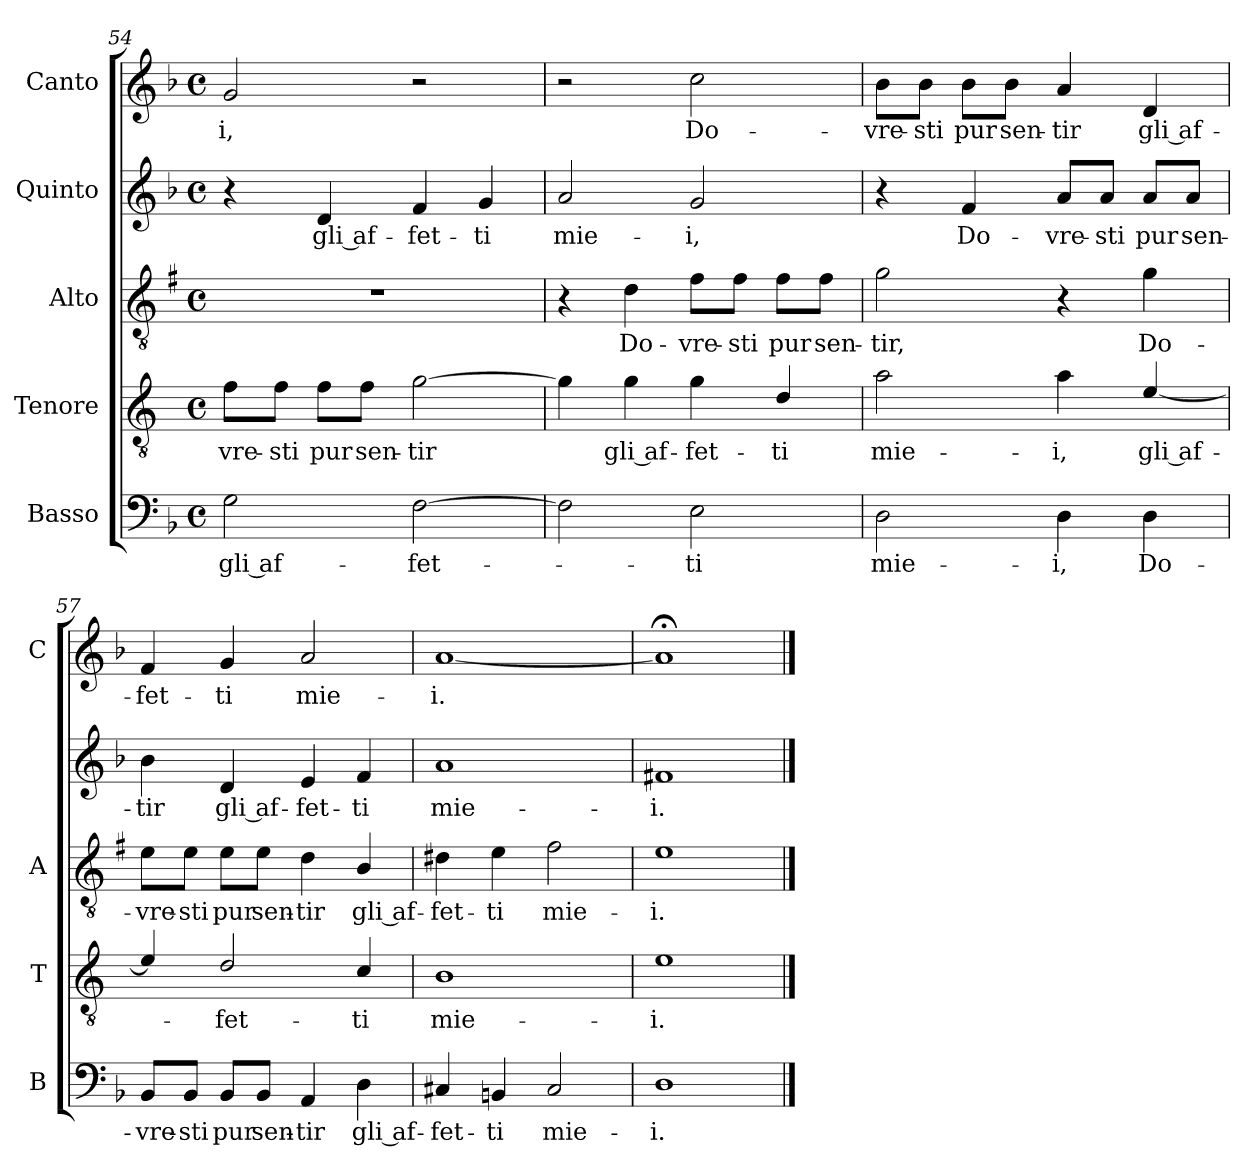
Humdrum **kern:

**kern	**text	**kern	**text	**kern	**text	**kern	**text	**kern	**text
*part5	*part5	*part4	*part4	*part3	*part3	*part2	*part2	*part1	*part1
*staff5	*staff5	*staff4	*staff4	*staff3	*staff3	*staff2	*staff2	*staff1	*staff1
*I"Basso	*	*I"Tenore	*	*I"Alto	*	*I"Quinto	*	*I"Canto	*
*I'B	*	*I'T	*	*I'A	*	*	*	*I'C	*
!!LO:LB:g=z
*clefF4	*	*clefGv2	*	*clefGv2	*	*clefG2	*	*clefG2	*
*	*	*ITrd4c7	*	*ITrd1c2	*	*	*	*	*
*k[b-]	*	*k[b-]	*	*k[b-]	*	*k[b-]	*	*k[b-]	*
*F:	*	*F:	*	*F:	*	*F:	*	*F:	*
*M4/4	*	*M4/4	*	*M4/4	*	*M4/4	*	*M4/4	*
*met(c)	*	*met(c)	*	*met(c)	*	*met(c)	*	*met(c)	*
=54	=54	=54	=54	=54	=54	=54	=54	=54	=54
!	!LO:LY:b	!	!LO:LY:b	!	!	!	!	!	!LO:LY:b
2G\	gli af-	8B-\L	-vre-	1r	.	4r	.	2g/	-i,
!	!	!	!LO:LY:b	!	!	!	!	!	!
.	.	8B-\J	-sti	.	.	.	.	.	.
!	!	!	!LO:LY:b	!	!	!	!LO:LY:b	!	!
.	.	8B-\L	pur	.	.	4d/	gli af-	.	.
!	!	!	!LO:LY:b	!	!	!	!	!	!
.	.	8B-\J	sen-	.	.	.	.	.	.
!	!LO:LY:b	!	!LO:LY:b	!	!	!	!LO:LY:b	!	!
[2F\	-fet-	[2c\	-tir	.	.	4f/	-fet-	2r	.
!	!	!	!	!	!	!	!LO:LY:b	!	!
.	.	.	.	.	.	4g/	-ti	.	.
=55	=55	=55	=55	=55	=55	=55	=55	=55	=55
!	!	!	!	!	!	!	!LO:LY:b	!	!
2F\]	.	4c\]	.	4r	.	2a/	mie-	2r	.
!	!	!	!LO:LY:b	!	!LO:LY:b	!	!	!	!
.	.	4c\	gli af-	4c\	Do-	.	.	.	.
!	!LO:LY:b	!	!LO:LY:b	!	!LO:LY:b	!	!LO:LY:b	!	!LO:LY:b
2E\	-ti	4c\	-fet-	8e\L	-vre-	2g/	-i,	2cc\	Do-
!	!	!	!	!	!LO:LY:b	!	!	!	!
.	.	.	.	8e\J	-sti	.	.	.	.
!	!	!	!LO:LY:b	!	!LO:LY:b	!	!	!	!
.	.	4G/	-ti	8e\L	pur	.	.	.	.
!	!	!	!	!	!LO:LY:b	!	!	!	!
.	.	.	.	8e\J	sen-	.	.	.	.
=56	=56	=56	=56	=56	=56	=56	=56	=56	=56
!	!LO:LY:b	!	!LO:LY:b	!	!LO:LY:b	!	!	!	!LO:LY:b
2D\	mie-	2d\	mie-	2f\	-tir,	4r	.	8b-\L	-vre-
!	!	!	!	!	!	!	!	!	!LO:LY:b
.	.	.	.	.	.	.	.	8b-\J	-sti
!	!	!	!	!	!	!	!LO:LY:b	!	!LO:LY:b
.	.	.	.	.	.	4f/	Do-	8b-\L	pur
!	!	!	!	!	!	!	!	!	!LO:LY:b
.	.	.	.	.	.	.	.	8b-\J	sen-
!	!LO:LY:b	!	!LO:LY:b	!	!	!	!LO:LY:b	!	!LO:LY:b
4D\	-i,	4d\	-i,	4r	.	8a/L	-vre-	4a/	-tir
!	!	!	!	!	!	!	!LO:LY:b	!	!
.	.	.	.	.	.	8a/J	-sti	.	.
!	!LO:LY:b	!	!LO:LY:b	!	!LO:LY:b	!	!LO:LY:b	!	!LO:LY:b
4D\	Do-	[4A/	gli af-	4f\	Do-	8a/L	pur	4d/	gli af-
!	!	!	!	!	!	!	!LO:LY:b	!	!
.	.	.	.	.	.	8a/J	sen-	.	.
=57	=57	=57	=57	=57	=57	=57	=57	=57	=57
!	!LO:LY:b	!	!	!	!LO:LY:b	!	!LO:LY:b	!	!LO:LY:b
8BB-/L	-vre-	4A/]	.	8d\L	-vre-	4b-\	-tir	4f/	-fet-
!	!LO:LY:b	!	!	!	!LO:LY:b	!	!	!	!
8BB-/J	-sti	.	.	8d\J	-sti	.	.	.	.
!	!LO:LY:b	!	!LO:LY:b	!	!LO:LY:b	!	!LO:LY:b	!	!LO:LY:b
8BB-/L	pur	2G/	-fet-	8d\L	pur	4d/	gli af-	4g/	-ti
!	!LO:LY:b	!	!	!	!LO:LY:b	!	!	!	!
8BB-/J	sen-	.	.	8d\J	sen-	.	.	.	.
!	!LO:LY:b	!	!	!	!LO:LY:b	!	!LO:LY:b	!	!LO:LY:b
4AA/	-tir	.	.	4c\	-tir	4e/	-fet-	2a/	mie-
!	!LO:LY:b	!	!LO:LY:b	!	!LO:LY:b	!	!LO:LY:b	!	!
4D\	gli af-	4F/	-ti	4A/	gli af-	4f/	-ti	.	.
=58	=58	=58	=58	=58	=58	=58	=58	=58	=58
!	!LO:LY:b	!	!LO:LY:b	!	!LO:LY:b	!	!LO:LY:b	!	!LO:LY:b
4C#X/	-fet-	1E	mie-	4c#X\	-fet-	1a	mie-	[1a	-i.
!	!LO:LY:b	!	!	!	!LO:LY:b	!	!	!	!
4BBn/	-ti	.	.	4d\	-ti	.	.	.	.
!	!LO:LY:b	!	!	!	!LO:LY:b	!	!	!	!
2C#/	mie-	.	.	2e\	mie-	.	.	.	.
=59	=59	=59	=59	=59	=59	=59	=59	=59	=59
!	!LO:LY:b	!	!LO:LY:b	!	!LO:LY:b	!	!LO:LY:b	!	!
1D	-i.	1A	-i.	1d	-i.	1f#X	-i.	1a;<]	.
==	==	==	==	==	==	==	==	==	==
*-	*-	*-	*-	*-	*-	*-	*-	*-	*-
